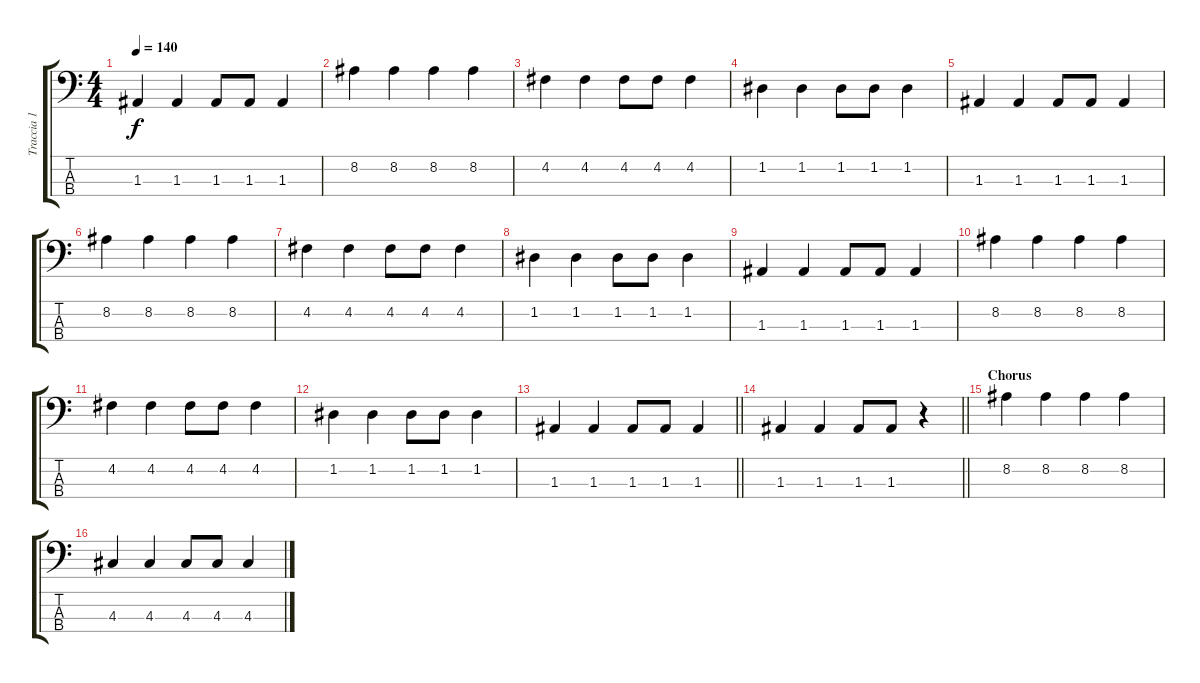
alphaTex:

\track ("Traccia 1" "Traccia 1") {instrument electricbassfinger}
\staff {score tabs}
\tuning (G2 D2 A1 E1) {hide}
\ts (4 4)
\tempo 140
\clef f4
\ks c
1.3.4{dy f} 1.3.4 1.3.8 1.3.8 1.3.4 |
8.2.4 8.2.4 8.2.4 8.2.4 |
4.2.4 4.2.4 4.2.8 4.2.8 4.2.4 |
1.2.4 1.2.4 1.2.8 1.2.8 1.2.4 |
1.3.4 1.3.4 1.3.8 1.3.8 1.3.4 |
8.2.4 8.2.4 8.2.4 8.2.4 |
4.2.4 4.2.4 4.2.8 4.2.8 4.2.4 |
1.2.4 1.2.4 1.2.8 1.2.8 1.2.4 |
1.3.4 1.3.4 1.3.8 1.3.8 1.3.4 |
8.2.4 8.2.4 8.2.4 8.2.4 |
4.2.4 4.2.4 4.2.8 4.2.8 4.2.4 |
1.2.4 1.2.4 1.2.8 1.2.8 1.2.4 |
\barLineRight lightlight
1.3.4 1.3.4 1.3.8 1.3.8 1.3.4 |
\barLineRight lightlight
1.3.4 1.3.4 1.3.8 1.3.8 r.4 |
\section ("" "Chorus")
8.2.4 8.2.4 8.2.4 8.2.4 |
4.3.4 4.3.4 4.3.8 4.3.8 4.3.4
